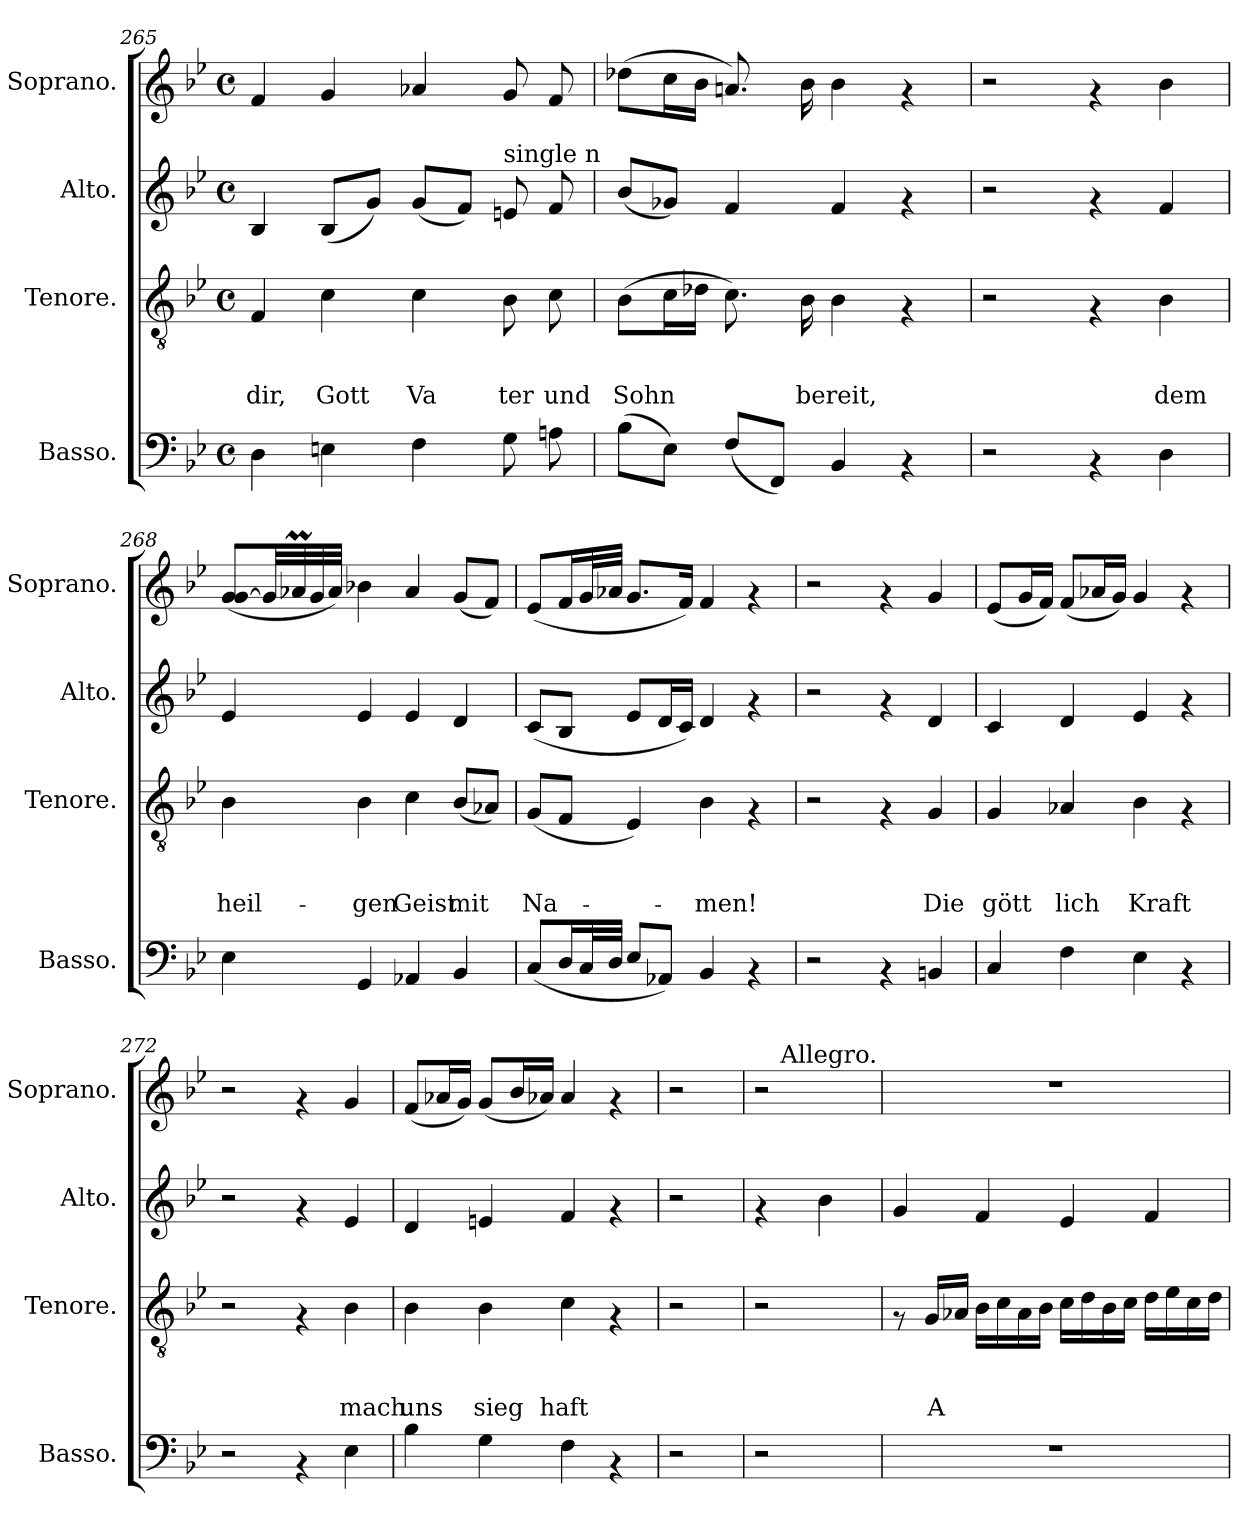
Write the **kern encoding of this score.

**kern	**kern	**text	**text	**text	**kern	**kern
*part4	*part3	*part3	*part3	*part3	*part2	*part1
*staff4	*staff3	*staff3	*staff3	*staff3	*staff2	*staff1
*I"Basso.	*I"Tenore.	*	*	*	*I"Alto.	*I"Soprano.
*I'Basso.	*I'Tenore.	*	*	*	*I'Alto.	*I'Soprano.
*clefF4	*clefGv2	*	*	*	*clefG2	*clefG2
*k[b-e-]	*k[b-e-]	*	*	*	*k[b-e-]	*k[b-e-]
*B-:	*B-:	*	*	*	*B-:	*B-:
*M4/4	*M4/4	*	*	*	*M4/4	*M4/4
*met(c)	*met(c)	*	*	*	*met(c)	*met(c)
=265	=265	=265	=265	=265	=265	=265
!	!	!	!	!LO:LY:b	!	!
4D\	4F/	.	.	dir,	4B-/	4f/
!	!	!	!	!LO:LY:b	!	!
4En\	4c\	.	.	Gott	(<8B-/L	4g/
.	.	.	.	.	8g/J)	.
!	!	!	!	!LO:LY:b	!	!
4F\	4c\	.	.	Va	(<8g/L	4a-X/
.	.	.	.	.	8f/J)	.
!	!	!	!	!	!LO:TX:a:t=single n	!
!	!	!	!	!LO:LY:b	!	!
8G\	8B-\	.	.	ter	8e/	8g/
!	!	!	!	!LO:LY:b	!	!
8An\	8c\	.	.	und	8f/	8f/
=266	=266	=266	=266	=266	=266	=266
!	!	!	!	!LO:LY:b	!	!
(>8B-\L	(>8B-\L	.	.	Sohn	(<8b-/L	(>8dd-X\L
8E-\J)	16c\L	.	.	.	8g-X/J)	16cc\L
.	16d-X\JJ	.	.	.	.	16b-\JJ
(<8F/L	8.c\)	.	.	.	4f/	8.an/)
8FF/J)	.	.	.	.	.	.
!	!	!	!	!LO:LY:b	!	!
.	16B-\	.	.	bereit,	.	16b-\
4BB-/	4B-\	.	.	.	4f/	4b-\
4rAA	4rF	.	.	.	4rf	4rf
=267	=267	=267	=267	=267	=267	=267
2r	2r	.	.	.	2r	2r
4rAA	4rF	.	.	.	4rf	4rf
!	!	!	!	!LO:LY:b	!	!
4D\	4B-\	.	.	dem	4f/	4b-\
=268	=268	=268	=268	=268	=268	=268
!	!	!	!	!LO:LY:b	!	!
4E-\	4B-\	.	.	heil-	4e-/	(<8g/ [<8g/L
.	.	.	.	.	.	32g/LL]
.	.	.	.	.	.	32a-XM/
.	.	.	.	.	.	32g/
.	.	.	.	.	.	32a-/JJJ)
!	!	!	!	!LO:LY:b	!	!
4GG/	4B-\	.	.	-gen	4e-/	4b-X\
!	!	!	!	!LO:LY:b	!	!
4AA-X/	4c\	.	.	Geist	4e-/	4a-/
!	!	!	!	!LO:LY:b	!	!
4BB-/	(<8B-/L	.	.	mit	4d/	(<8g/L
.	8A-X/J)	.	.	.	.	8f/J)
=269	=269	=269	=269	=269	=269	=269
!	!	!	!	!LO:LY:b	!	!
(<8C/L	(<8G/L	.	.	Na-	(<8c/L	(<8e-/L
16D/L	8F/J	.	.	.	8B-/J	16f/L
32C/L	.	.	.	.	.	32g/L
32D/JJJ	.	.	.	.	.	32a-X/JJJ
8E-/L	4E-/)	.	.	.	8e-/L	8.g/L
8AA-X/J)	.	.	.	.	16d/L	.
.	.	.	.	.	16c/JJ)	16f/Jk)
!	!	!	!	!LO:LY:b	!	!
4BB-/	4B-\	.	.	-men!	4d/	4f/
4rAA	4rF	.	.	.	4rf	4rf
=270	=270	=270	=270	=270	=270	=270
2r	2r	.	.	.	2r	2r
4rAA	4rF	.	.	.	4rf	4rf
!	!	!	!	!LO:LY:b	!	!
4BBn/	4G/	.	.	Die	4d/	4g/
!!LO:LB:g=z
=271	=271	=271	=271	=271	=271	=271
!	!	!	!	!LO:LY:b	!	!
4C/	4G/	.	.	gött	4c/	(<8e-/L
.	.	.	.	.	.	16g/L
.	.	.	.	.	.	16f/JJ)
!	!	!	!	!LO:LY:b	!	!
4F\	4A-X/	.	.	lich	4d/	(<8f/L
.	.	.	.	.	.	16a-X/L
.	.	.	.	.	.	16g/JJ)
!	!	!	!	!LO:LY:b	!	!
4E-\	4B-\	.	.	Kraft	4e-/	4g/
4rAA	4rF	.	.	.	4rf	4rf
=272	=272	=272	=272	=272	=272	=272
2r	2r	.	.	.	2r	2r
4rAA	4rF	.	.	.	4rf	4rf
!	!	!	!	!LO:LY:b	!	!
4E-\	4B-\	.	.	mach	4e-/	4g/
=273	=273	=273	=273	=273	=273	=273
!	!	!	!	!LO:LY:b	!	!
4B-\	4B-\	.	.	uns	4d/	(<8f/L
.	.	.	.	.	.	16a-X/L
.	.	.	.	.	.	16g/JJ)
!	!	!	!	!LO:LY:b	!	!
4G\	4B-\	.	.	sieg	4en/	(<8g/L
.	.	.	.	.	.	16b-/L
.	.	.	.	.	.	16a-X/JJ)
!	!	!	!	!LO:LY:b	!	!
4F\	4c\	.	.	haft	4f/	4a-/
4rAA	4rF	.	.	.	4rf	4rf
=274	=274	=274	=274	=274	=274	=274
2r	2r	.	.	.	2r	2r
!!LO:PB:g=z
=275	=275	=275	=275	=275	=275	=275
*	*	*	*	*	*	*^
2r	2r	.	.	.	4rf	2r	12ryy
!	!	!	!	!	!	!	!LO:TX:a:t=Allegro.
.	.	.	.	.	.	.	3ryy
.	.	.	.	.	4b-\	.	.
.	.	.	.	.	.	.	12ryy
*	*	*	*	*	*	*v	*v
=276	=276	=276	=276	=276	=276	=276
1r	8rF	.	.	.	4g/	1r
!	!	!	!	!LO:LY:b	!	!
.	16G/LL	.	.	A	.	.
.	16A-X/JJ	.	.	.	.	.
.	16B-\LL	.	.	.	4f/	.
.	16c\	.	.	.	.	.
.	16A-\	.	.	.	.	.
.	16B-\JJ	.	.	.	.	.
.	16c\LL	.	.	.	4e-/	.
.	16d\	.	.	.	.	.
.	16B-\	.	.	.	.	.
.	16c\JJ	.	.	.	.	.
.	16d\LL	.	.	.	4f/	.
.	16e-\	.	.	.	.	.
.	16c\	.	.	.	.	.
.	16d\JJ	.	.	.	.	.
=	=	=	=	=	=	=
*-	*-	*-	*-	*-	*-	*-
